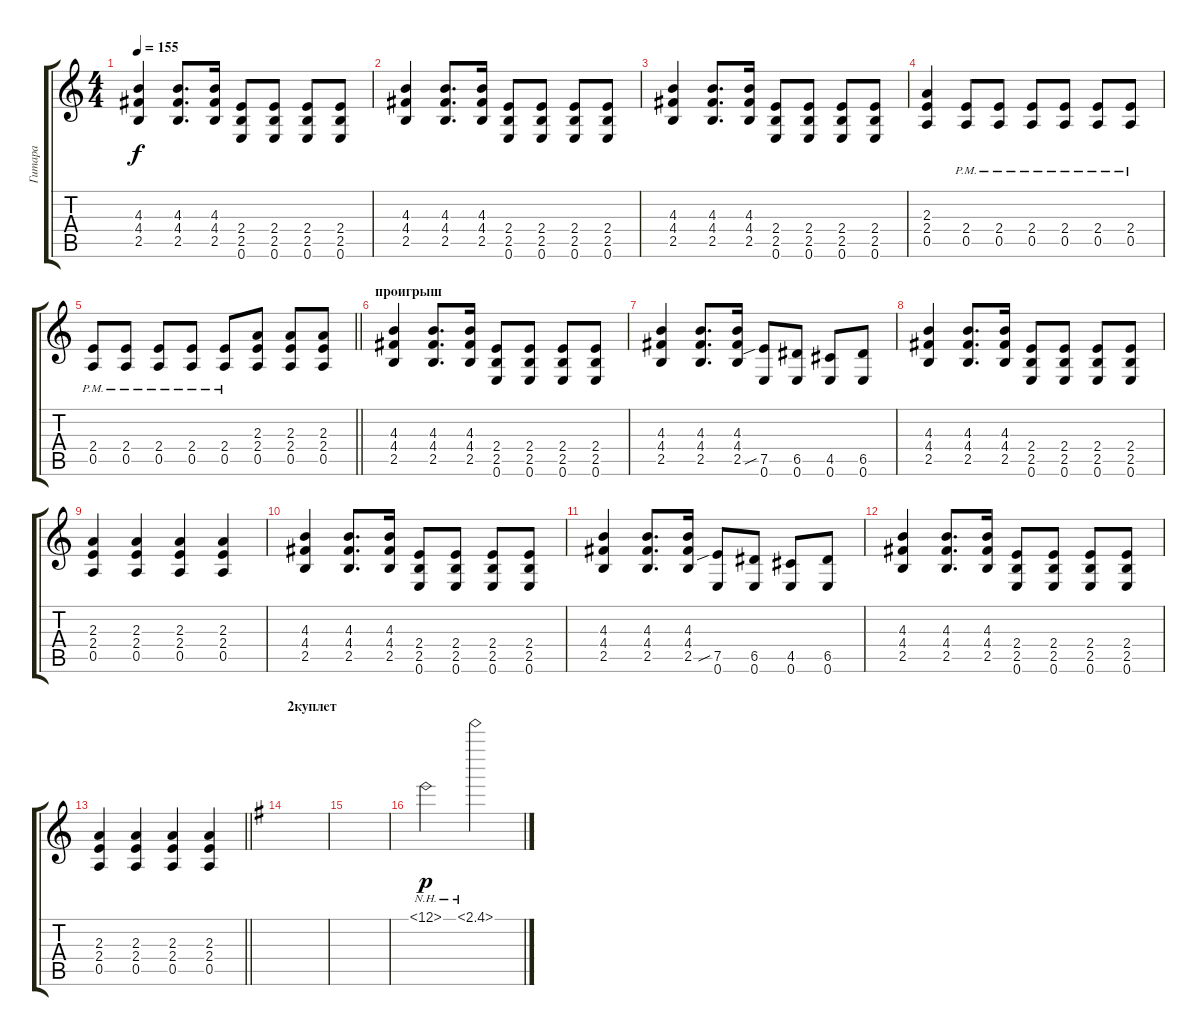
\track ("Гитара" "Гитара") {instrument distortionguitar}
\staff {score tabs}
\tuning (E4 B3 G3 D3 A2 E2) {hide}
\ts (4 4)
\tempo 155
\clef g2
\ks c
(4.3 4.4 2.5).4{dy f} (4.3 4.4 2.5).8{d} (4.3 4.4 2.5).16 (2.4 2.5 0.6).8 (2.4 2.5 0.6).8 (2.4 2.5 0.6).8 (2.4 2.5 0.6).8 |
(4.3 4.4 2.5).4 (4.3 4.4 2.5).8{d} (4.3 4.4 2.5).16 (2.4 2.5 0.6).8 (2.4 2.5 0.6).8 (2.4 2.5 0.6).8 (2.4 2.5 0.6).8 |
(4.3 4.4 2.5).4 (4.3 4.4 2.5).8{d} (4.3 4.4 2.5).16 (2.4 2.5 0.6).8 (2.4 2.5 0.6).8 (2.4 2.5 0.6).8 (2.4 2.5 0.6).8 |
(2.3 2.4 0.5).4 (2.4{pm} 0.5{pm}).8 (2.4{pm} 0.5{pm}).8 (2.4{pm} 0.5{pm}).8 (2.4{pm} 0.5{pm}).8 (2.4{pm} 0.5{pm}).8 (2.4{pm} 0.5{pm}).8 |
\barLineRight lightlight
(2.4{pm} 0.5{pm}).8 (2.4{pm} 0.5{pm}).8 (2.4 0.5{pm}).8 (2.4{pm} 0.5).8 (2.4{pm} 0.5).8 (2.3 2.4 0.5).8 (2.3 2.4 0.5).8 (2.3 2.4 0.5).8 |
\section ("" "проигрыш")
(4.3 4.4 2.5).4 (4.3 4.4 2.5).8{d} (4.3 4.4 2.5).16 (2.4 2.5 0.6).8 (2.4 2.5 0.6).8 (2.4 2.5 0.6).8 (2.4 2.5 0.6).8 |
(4.3 4.4 2.5).4 (4.3 4.4 2.5).8{d} (4.3 4.4 2.5).16 (7.5{sib} 0.6).8 (6.5 0.6).8 (4.5 0.6).8 (6.5 0.6).8 |
(4.3 4.4 2.5).4 (4.3 4.4 2.5).8{d} (4.3 4.4 2.5).16 (2.4 2.5 0.6).8 (2.4 2.5 0.6).8 (2.4 2.5 0.6).8 (2.4 2.5 0.6).8 |
(2.3 2.4 0.5).4 (2.3 2.4 0.5).4 (2.3 2.4 0.5).4 (2.3 2.4 0.5).4 |
(4.3 4.4 2.5).4 (4.3 4.4 2.5).8{d} (4.3 4.4 2.5).16 (2.4 2.5 0.6).8 (2.4 2.5 0.6).8 (2.4 2.5 0.6).8 (2.4 2.5 0.6).8 |
(4.3 4.4 2.5).4 (4.3 4.4 2.5).8{d} (4.3 4.4 2.5).16 (7.5{sib} 0.6).8 (6.5 0.6).8 (4.5 0.6).8 (6.5 0.6).8 |
(4.3 4.4 2.5).4 (4.3 4.4 2.5).8{d} (4.3 4.4 2.5).16 (2.4 2.5 0.6).8 (2.4 2.5 0.6).8 (2.4 2.5 0.6).8 (2.4 2.5 0.6).8 |
\barLineRight lightlight
(2.3 2.4 0.5).4 (2.3 2.4 0.5).4 (2.3 2.4 0.5).4 (2.3 2.4 0.5).4 |
\section ("" "2куплет ")
\ks g
|
|
0.1{nh}.2{dy p} 2.1{nh}.2
